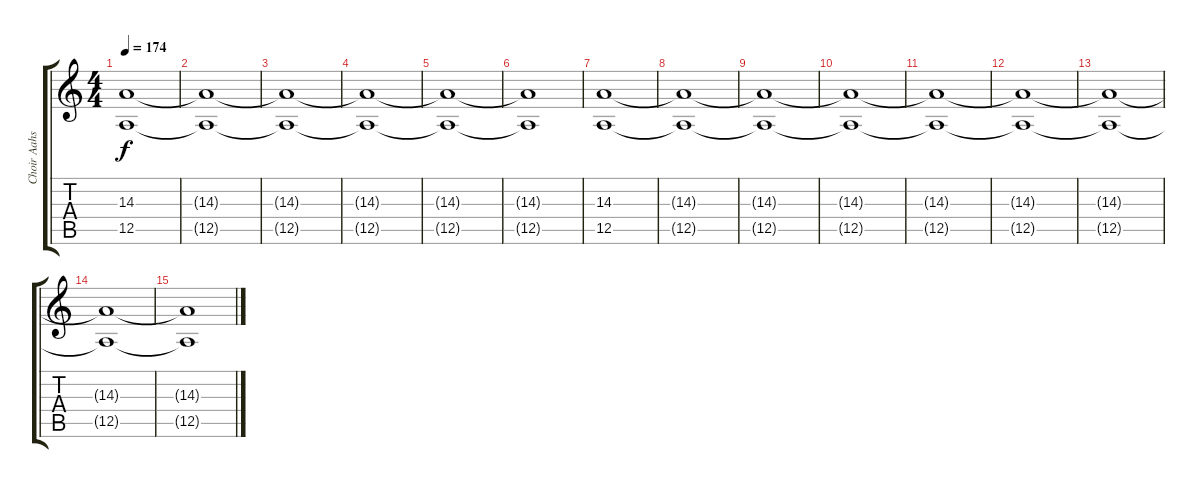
\track ("Choir Aahs" "Choir Aahs") {instrument choiraahs}
\staff {score tabs}
\tuning (E4 B3 G3 D3 A2 E2) {hide}
\ts (4 4)
\tempo 174
\clef g2
\ks c
(14.3{t} 12.5{t}).1{dy f} |
(14.3{t} 12.5{t}).1 |
(14.3{t} 12.5{t}).1 |
(14.3{t} 12.5{t}).1 |
(14.3{t} 12.5{t}).1 |
(14.3{t} 12.5{t}).1 |
(14.3 12.5).1{volume 9} |
(14.3{t} 12.5{t}).1 |
(14.3{t} 12.5{t}).1 |
(14.3{t} 12.5{t}).1 |
(14.3{t} 12.5{t}).1 |
(14.3{t} 12.5{t}).1 |
(14.3{t} 12.5{t}).1 |
(14.3{t} 12.5{t}).1 |
(14.3{t} 12.5{t}).1
